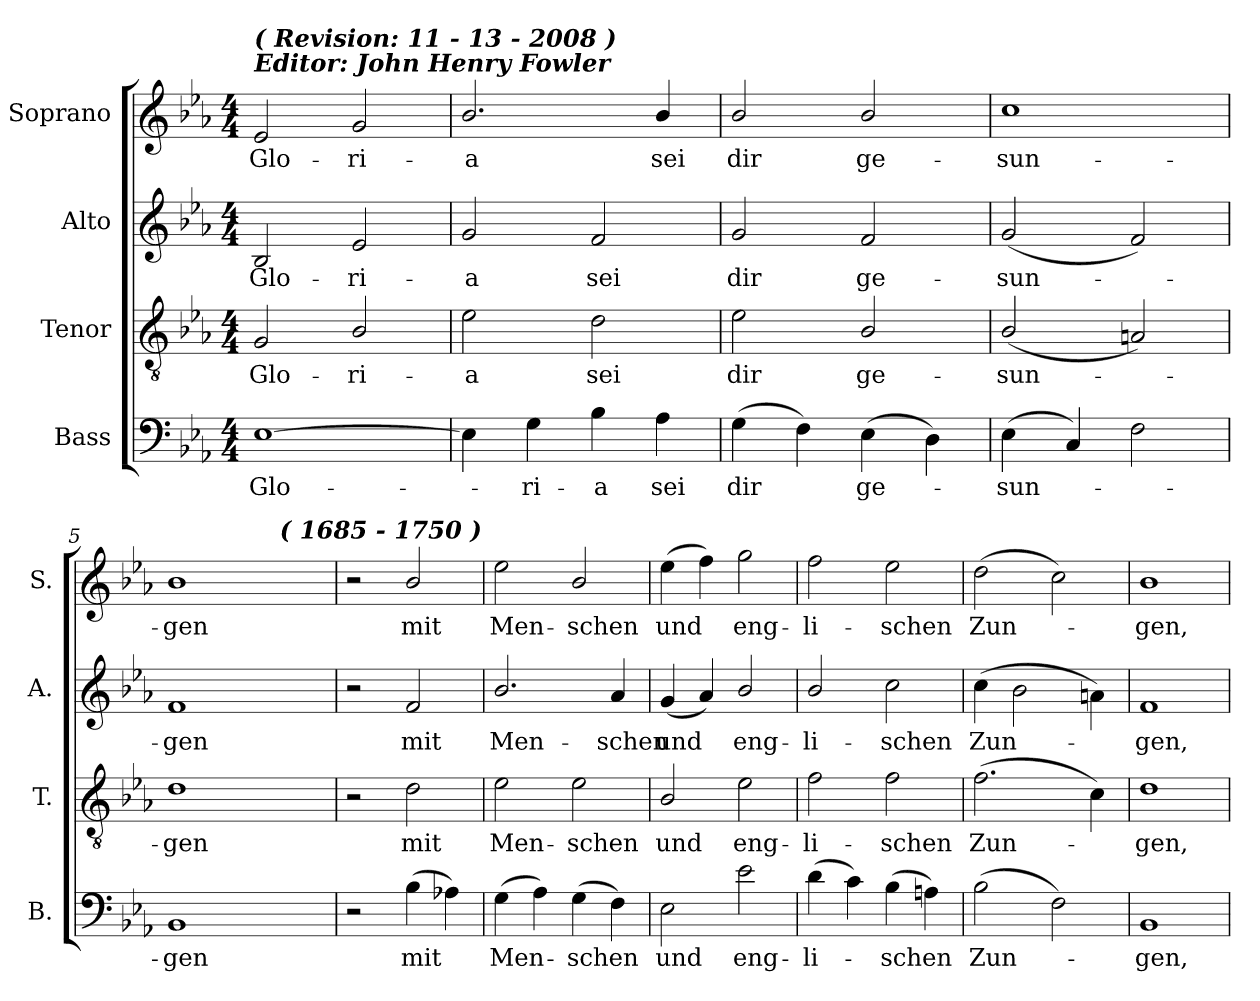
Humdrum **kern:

**kern	**text	**kern	**text	**kern	**text	**kern	**text
*part4	*part4	*part3	*part3	*part2	*part2	*part1	*part1
*staff4	*staff4	*staff3	*staff3	*staff2	*staff2	*staff1	*staff1
*I"Bass	*	*I"Tenor	*	*I"Alto	*	*I"Soprano	*
*I'B.	*	*I'T.	*	*I'A.	*	*I'S.	*
!!LO:PB:g=z
*clefF4	*	*clefGv2	*	*clefG2	*	*clefG2	*
*	*	*ITrd7c12	*	*	*	*	*
*k[b-e-a-]	*	*k[b-e-a-]	*	*k[b-e-a-]	*	*k[b-e-a-]	*
*E-:	*	*E-:	*	*E-:	*	*E-:	*
*M4/4	*	*M4/4	*	*M4/4	*	*M4/4	*
=1	=1	=1	=1	=1	=1	=1	=1
!	!LO:LY:b:color=#000000	!	!	!	!	!	!
!	!	!	!LO:LY:b:color=#000000	!	!	!	!
!	!	!	!	!	!LO:LY:b:color=#000000	!	!
!	!	!	!	!	!	!LO:TX:a:Bi:t=Editor&colon;  John Henry Fowler	!
!	!	!	!	!	!	!LO:TX:a:Bi:t=( Revision&colon;  11 - 13 - 2008 )	!
!	!	!	!	!	!	!	!LO:LY:b:color=#000000
[1E-i	Glo-	2GGi/	Glo-	2B-i/	Glo-	2e-i/	Glo-
!	!	!	!LO:LY:b:color=#000000	!	!	!	!
!	!	!	!	!	!LO:LY:b:color=#000000	!	!
!	!	!	!	!	!	!	!LO:LY:b:color=#000000
.	.	2BB-i/	-ri-	2e-i/	-ri-	2gi/	-ri-
=2	=2	=2	=2	=2	=2	=2	=2
!	!	!	!LO:LY:b:color=#000000	!	!	!	!
!	!	!	!	!	!LO:LY:b:color=#000000	!	!
!	!	!	!	!	!	!	!LO:LY:b:color=#000000
4E-i\]	.	2E-i\	-a	2gi/	-a	2.b-i/	-a
!	!LO:LY:b:color=#000000	!	!	!	!	!	!
4Gi\	-ri-	.	.	.	.	.	.
!	!LO:LY:b:color=#000000	!	!	!	!	!	!
!	!	!	!LO:LY:b:color=#000000	!	!	!	!
!	!	!	!	!	!LO:LY:b:color=#000000	!	!
4B-i\	-a	2Di\	sei	2fi/	sei	.	.
!	!LO:LY:b:color=#000000	!	!	!	!	!	!
!	!	!	!	!	!	!	!LO:LY:b:color=#000000
4A-i\	sei	.	.	.	.	4b-i/	sei
=3	=3	=3	=3	=3	=3	=3	=3
!	!LO:LY:b:color=#000000	!	!	!	!	!	!
!	!	!	!LO:LY:b:color=#000000	!	!	!	!
!	!	!	!	!	!LO:LY:b:color=#000000	!	!
!	!	!	!	!	!	!	!LO:LY:b:color=#000000
(4Gi\	dir	2E-i\	dir	2gi/	dir	2b-i/	dir
4Fi\)	.	.	.	.	.	.	.
!	!LO:LY:b:color=#000000	!	!	!	!	!	!
!	!	!	!LO:LY:b:color=#000000	!	!	!	!
!	!	!	!	!	!LO:LY:b:color=#000000	!	!
!	!	!	!	!	!	!	!LO:LY:b:color=#000000
(4E-i\	ge-	2BB-i/	ge-	2fi/	ge-	2b-i/	ge-
4Di\)	.	.	.	.	.	.	.
=4	=4	=4	=4	=4	=4	=4	=4
!	!LO:LY:b:color=#000000	!	!	!	!	!	!
!	!	!	!LO:LY:b:color=#000000	!	!	!	!
!	!	!	!	!	!LO:LY:b:color=#000000	!	!
!	!	!	!	!	!	!	!LO:LY:b:color=#000000
(4E-i\	-sun-	(2BB-i/	-sun-	(2gi/	-sun-	1cci	-sun-
4Ci/)	.	.	.	.	.	.	.
2Fi\	.	2AAni/)	.	2fi/)	.	.	.
=5	=5	=5	=5	=5	=5	=5	=5
!	!LO:LY:b:color=#000000	!	!	!	!	!	!
!	!	!	!LO:LY:b:color=#000000	!	!	!	!
!	!	!	!	!	!LO:LY:b:color=#000000	!	!
!	!	!	!	!	!	!LO:TX:a:Bi:t=Johann Sebastian Bach	!
!	!	!	!	!	!	!	!LO:LY:b:color=#000000
*	*	*	*	*	*	*^	*
1BB-i	-gen	1Di	-gen	1fi	-gen	1b-i	2ryy	-gen
.	.	.	.	.	.	.	4ryy	.
.	.	.	.	.	.	.	64ryy	.
.	.	.	.	.	.	.	128ryy	.
.	.	.	.	.	.	.	512.ryy	.
!	!	!	!	!	!	!	!LO:TX:a:Bi:t=( 1685 - 1750 )	!
.	.	.	.	.	.	.	8ryy	.
.	.	.	.	.	.	.	16ryy	.
.	.	.	.	.	.	.	32ryy	.
.	.	.	.	.	.	.	256ryy	.
.	.	.	.	.	.	.	1024ryy	.
*	*	*	*	*	*	*v	*v	*
=6	=6	=6	=6	=6	=6	=6	=6
2r	.	2r	.	2r	.	2r	.
!	!LO:LY:b:color=#000000	!	!	!	!	!	!
!	!	!	!LO:LY:b:color=#000000	!	!	!	!
!	!	!	!	!	!LO:LY:b:color=#000000	!	!
!	!	!	!	!	!	!	!LO:LY:b:color=#000000
(4B-i\	mit	2Di\	mit	2fi/	mit	2b-i/	mit
4A-Xi\)	.	.	.	.	.	.	.
!!LO:LB:g=z
=7	=7	=7	=7	=7	=7	=7	=7
!	!LO:LY:b:color=#000000	!	!	!	!	!	!
!	!	!	!LO:LY:b:color=#000000	!	!	!	!
!	!	!	!	!	!LO:LY:b:color=#000000	!	!
!	!	!	!	!	!	!	!LO:LY:b:color=#000000
(4Gi\	Men-	2E-i\	Men-	2.b-i/	Men-	2ee-i\	Men-
4A-i\)	.	.	.	.	.	.	.
!	!LO:LY:b:color=#000000	!	!	!	!	!	!
!	!	!	!LO:LY:b:color=#000000	!	!	!	!
!	!	!	!	!	!	!	!LO:LY:b:color=#000000
(4Gi\	-schen	2E-i\	-schen	.	.	2b-i/	-schen
!	!	!	!	!	!LO:LY:b:color=#000000	!	!
4Fi\)	.	.	.	4a-i/	-schen	.	.
=8	=8	=8	=8	=8	=8	=8	=8
!	!LO:LY:b:color=#000000	!	!	!	!	!	!
!	!	!	!LO:LY:b:color=#000000	!	!	!	!
!	!	!	!	!	!LO:LY:b:color=#000000	!	!
!	!	!	!	!	!	!	!LO:LY:b:color=#000000
2E-i\	und	2BB-i/	und	(4gi/	und	(4ee-i\	und
.	.	.	.	4a-i/)	.	4ffi\)	.
!	!LO:LY:b:color=#000000	!	!	!	!	!	!
!	!	!	!LO:LY:b:color=#000000	!	!	!	!
!	!	!	!	!	!LO:LY:b:color=#000000	!	!
!	!	!	!	!	!	!	!LO:LY:b:color=#000000
2e-i\	eng-	2E-i\	eng-	2b-i/	eng-	2ggi\	eng-
=9	=9	=9	=9	=9	=9	=9	=9
!	!LO:LY:b:color=#000000	!	!	!	!	!	!
!	!	!	!LO:LY:b:color=#000000	!	!	!	!
!	!	!	!	!	!LO:LY:b:color=#000000	!	!
!	!	!	!	!	!	!	!LO:LY:b:color=#000000
(4di\	-li-	2Fi\	-li-	2b-i/	-li-	2ffi\	-li-
4ci\)	.	.	.	.	.	.	.
!	!LO:LY:b:color=#000000	!	!	!	!	!	!
!	!	!	!LO:LY:b:color=#000000	!	!	!	!
!	!	!	!	!	!LO:LY:b:color=#000000	!	!
!	!	!	!	!	!	!	!LO:LY:b:color=#000000
(4B-i\	-schen	2Fi\	-schen	2cci\	-schen	2ee-i\	-schen
4Ani\)	.	.	.	.	.	.	.
=10	=10	=10	=10	=10	=10	=10	=10
!	!LO:LY:b:color=#000000	!	!	!	!	!	!
!	!	!	!LO:LY:b:color=#000000	!	!	!	!
!	!	!	!	!	!LO:LY:b:color=#000000	!	!
!	!	!	!	!	!	!	!LO:LY:b:color=#000000
(2B-i\	Zun-	(2.Fi\	Zun-	(4cci\	Zun-	(2ddi\	Zun-
.	.	.	.	2b-i\	.	.	.
2Fi\)	.	.	.	.	.	2cci\)	.
.	.	4Ci\)	.	4ani\)	.	.	.
=11	=11	=11	=11	=11	=11	=11	=11
!	!LO:LY:b:color=#000000	!	!	!	!	!	!
!	!	!	!LO:LY:b:color=#000000	!	!	!	!
!	!	!	!	!	!LO:LY:b:color=#000000	!	!
!	!	!	!	!	!	!	!LO:LY:b:color=#000000
1BB-i	-gen,	1Di	-gen,	1fi	-gen,	1b-i	-gen,
=	=	=	=	=	=	=	=
*-	*-	*-	*-	*-	*-	*-	*-
